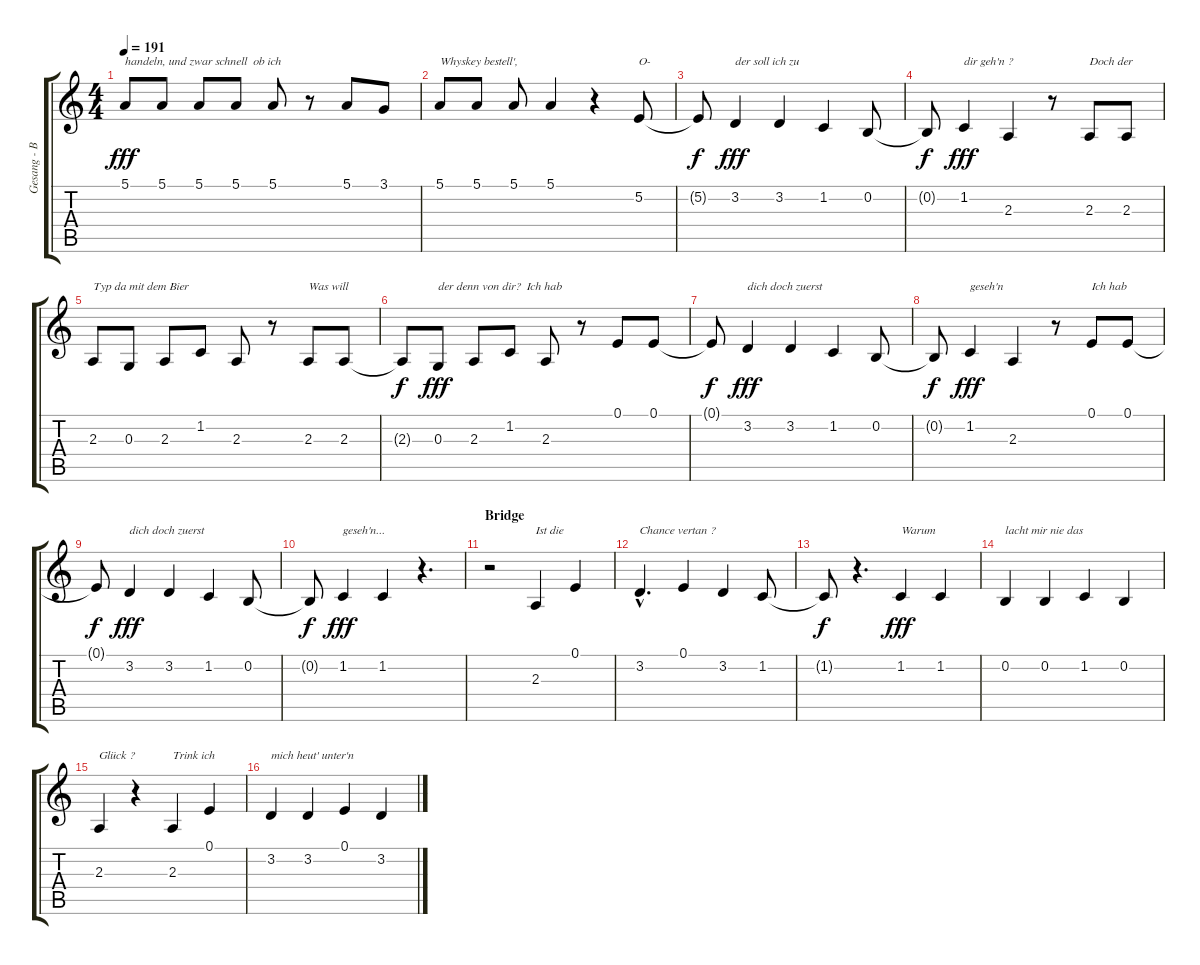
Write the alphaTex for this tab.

\track ("Gesang - Bela B." "Gesang - B") {instrument lead8bassandlead}
\staff {score tabs}
\tuning (E4 B3 G3 D3 A2 E2) {hide}
\ts (4 4)
\tempo 191
\clef g2
\ks c
5.1.8{txt "handeln, und zwar schnell  ob ich" dy fff} 5.1.8 5.1.8 5.1.8 5.1.8 r.8 5.1.8 3.1.8 |
5.1.8{txt "Whyskey bestell',"} 5.1.8 5.1.8 5.1.4 r.4 5.2.8{txt "O-"} |
5.2{t}.8{dy f} 3.2.4{txt "der soll ich zu" dy fff} 3.2.4 1.2.4 0.2.8 |
0.2{t}.8{dy f} 1.2.4{txt "dir geh'n ?" dy fff} 2.3.4 r.8 2.3.8{txt "Doch der"} 2.3.8 |
2.3.8{txt "Typ da mit dem Bier"} 0.3.8 2.3.8 1.2.8 2.3.8 r.8 2.3.8{txt "Was will"} 2.3.8 |
2.3{t}.8{dy f} 0.3.8{txt "der denn von dir?  Ich hab" dy fff} 2.3.8 1.2.8 2.3.8 r.8 0.1.8 0.1.8 |
0.1{t}.8{dy f} 3.2.4{txt "dich doch zuerst" dy fff} 3.2.4 1.2.4 0.2.8 |
0.2{t}.8{dy f} 1.2.4{txt "geseh'n" dy fff} 2.3.4 r.8 0.1.8{txt "Ich hab"} 0.1.8 |
0.1{t}.8{dy f} 3.2.4{txt "dich doch zuerst" dy fff} 3.2.4 1.2.4 0.2.8 |
0.2{t}.8{dy f} 1.2.4{txt "geseh'n..." dy fff} 1.2.4 r.4{d} |
\section ("" "Bridge")
r.2 2.3.4{txt "Ist die "} 0.1.4 |
3.2{hac}.4{d txt "Chance vertan ?"} 0.1.4 3.2.4 1.2.8 |
1.2{t}.8{dy f} r.4{d} 1.2.4{txt "Warum" dy fff} 1.2.4 |
0.2.4{txt "lacht mir nie das"} 0.2.4 1.2.4 0.2.4 |
2.3.4{txt "Glück ?"} r.4 2.3.4{txt "Trink ich"} 0.1.4 |
3.2.4{txt "mich heut' unter'n"} 3.2.4 0.1.4 3.2.4
